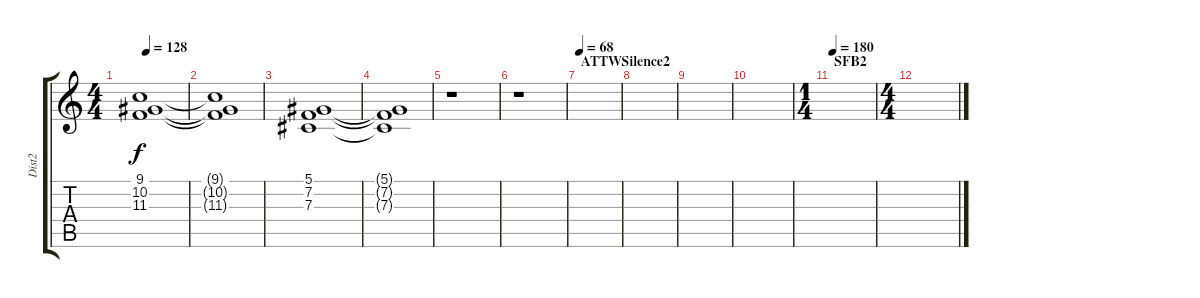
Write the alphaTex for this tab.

\track ("Dist2" "Dist2") {instrument synthstrings1}
\staff {score tabs}
\tuning (Eb4 Bb3 Gb3 Db3 Ab2 Eb2) {hide}
\ts (4 4)
\tempo 128
\clef g2
\ks c
(9.1 10.2 11.3).1{dy f} |
(9.1{t} 10.2{t} 11.3{t}).1 |
(5.1 7.2 7.3).1 |
(5.1{t} 7.2{t} 7.3{t}).1 |
r.1 |
r.1 |
\section ("" "ATTWSilence2")
\tempo 68
|
|
|
|
\ts (1 4)
\section ("" "SFB2")
\tempo 180
|
\ts (4 4)
